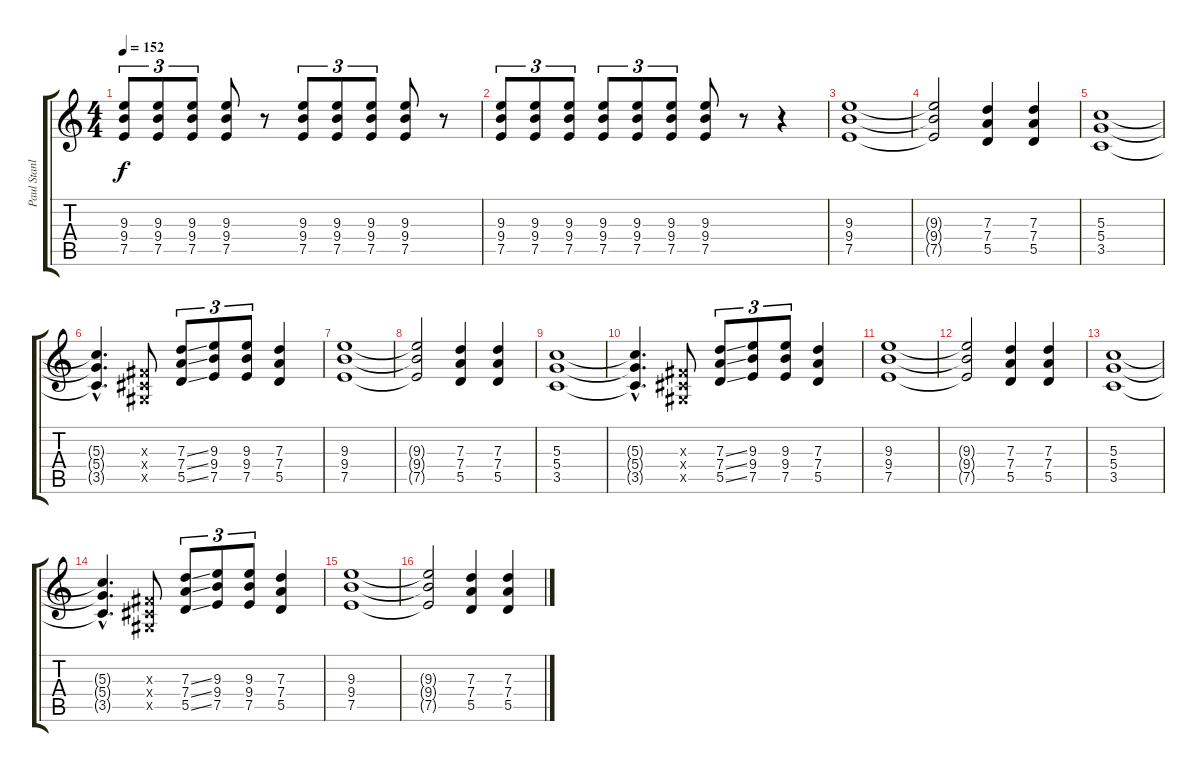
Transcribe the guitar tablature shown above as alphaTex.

\track ("Paul Stanley" "Paul Stanl") {instrument electricguitarmuted}
\staff {score tabs}
\tuning (E4 B3 G3 D3 A2 E2) {hide}
\ts (4 4)
\tempo 152
\clef g2
\ks c
(9.3 9.4 7.5).8{tu (3 2) dy f} (9.3 9.4 7.5).8{tu (3 2)} (9.3 9.4 7.5).8{tu (3 2)} (9.3 9.4 7.5).8 r.8 (9.3 9.4 7.5).8{tu (3 2)} (9.3 9.4 7.5).8{tu (3 2)} (9.3 9.4 7.5).8{tu (3 2)} (9.3 9.4 7.5).8 r.8 |
(9.3 9.4 7.5).8{tu (3 2)} (9.3 9.4 7.5).8{tu (3 2)} (9.3 9.4 7.5).8{tu (3 2)} (9.3 9.4 7.5).8{tu (3 2)} (9.3 9.4 7.5).8{tu (3 2)} (9.3 9.4 7.5).8{tu (3 2)} (9.3 9.4 7.5).8 r.8 r.4 |
(9.3 9.4 7.5).1 |
(9.3{t} 9.4{t} 7.5{t}).2 (7.3 7.4 5.5).4 (7.3 7.4 5.5).4 |
(5.3 5.4 3.5).1 |
(5.3{hac t} 5.4{hac t} 3.5{hac t}).4{d} (-1.3{x} -1.4{x} -1.5{x}).8 (7.3{ss} 7.4{ss} 5.5{ss}).8{tu (3 2)} (9.3 9.4 7.5).8{tu (3 2)} (9.3 9.4 7.5).8{tu (3 2)} (7.3 7.4 5.5).4 |
(9.3 9.4 7.5).1 |
(9.3{t} 9.4{t} 7.5{t}).2 (7.3 7.4 5.5).4 (7.3 7.4 5.5).4 |
(5.3 5.4 3.5).1 |
(5.3{hac t} 5.4{hac t} 3.5{hac t}).4{d} (-1.3{x} -1.4{x} -1.5{x}).8 (7.3{ss} 7.4{ss} 5.5{ss}).8{tu (3 2)} (9.3 9.4 7.5).8{tu (3 2)} (9.3 9.4 7.5).8{tu (3 2)} (7.3 7.4 5.5).4 |
(9.3 9.4 7.5).1 |
(9.3{t} 9.4{t} 7.5{t}).2 (7.3 7.4 5.5).4 (7.3 7.4 5.5).4 |
(5.3 5.4 3.5).1 |
(5.3{hac t} 5.4{hac t} 3.5{hac t}).4{d} (-1.3{x} -1.4{x} -1.5{x}).8 (7.3{ss} 7.4{ss} 5.5{ss}).8{tu (3 2)} (9.3 9.4 7.5).8{tu (3 2)} (9.3 9.4 7.5).8{tu (3 2)} (7.3 7.4 5.5).4 |
(9.3 9.4 7.5).1 |
(9.3{t} 9.4{t} 7.5{t}).2 (7.3 7.4 5.5).4 (7.3 7.4 5.5).4
